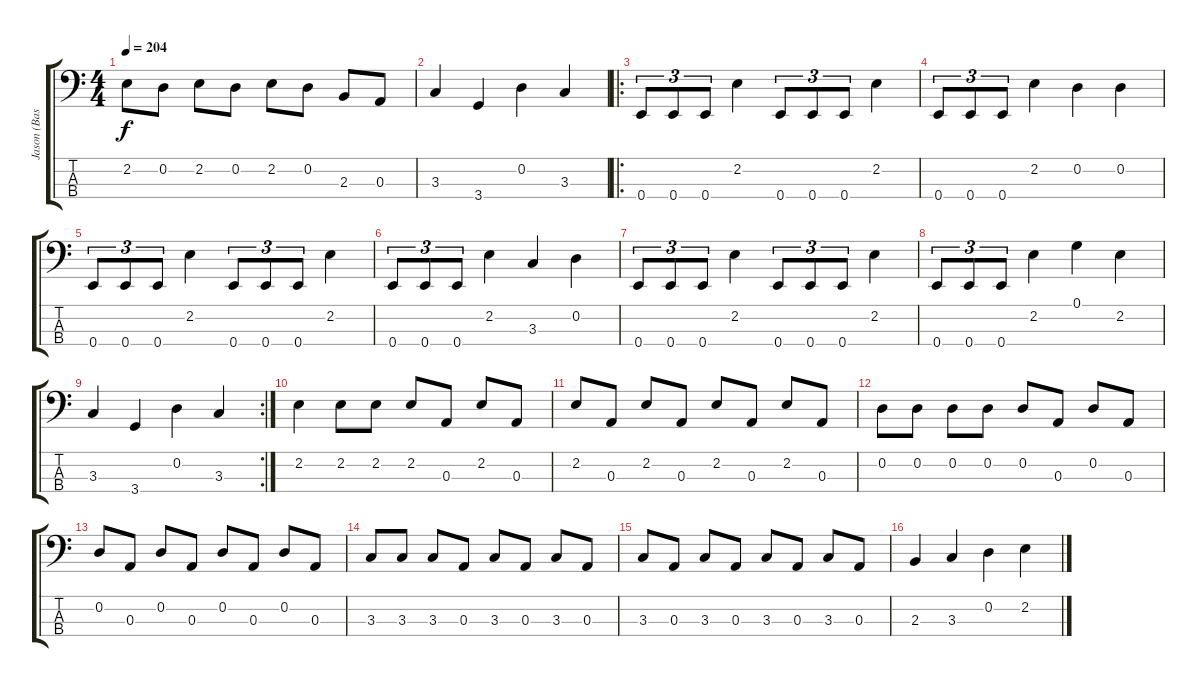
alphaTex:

\track ("Jason (Bass)" "Jason (Bas") {instrument electricbassfinger}
\staff {score tabs}
\tuning (G2 D2 A1 E1) {hide}
\ts (4 4)
\tempo 204
\clef f4
\ks c
2.2.8{dy f} 0.2.8 2.2.8 0.2.8 2.2.8 0.2.8 2.3.8 0.3.8 |
3.3.4 3.4.4 0.2.4 3.3.4 |
\ro
0.4.8{tu (3 2)} 0.4.8{tu (3 2)} 0.4.8{tu (3 2)} 2.2.4 0.4.8{tu (3 2)} 0.4.8{tu (3 2)} 0.4.8{tu (3 2)} 2.2.4 |
0.4.8{tu (3 2)} 0.4.8{tu (3 2)} 0.4.8{tu (3 2)} 2.2.4 0.2.4 0.2.4 |
0.4.8{tu (3 2)} 0.4.8{tu (3 2)} 0.4.8{tu (3 2)} 2.2.4 0.4.8{tu (3 2)} 0.4.8{tu (3 2)} 0.4.8{tu (3 2)} 2.2.4 |
0.4.8{tu (3 2)} 0.4.8{tu (3 2)} 0.4.8{tu (3 2)} 2.2.4 3.3.4 0.2.4 |
0.4.8{tu (3 2)} 0.4.8{tu (3 2)} 0.4.8{tu (3 2)} 2.2.4 0.4.8{tu (3 2)} 0.4.8{tu (3 2)} 0.4.8{tu (3 2)} 2.2.4 |
0.4.8{tu (3 2)} 0.4.8{tu (3 2)} 0.4.8{tu (3 2)} 2.2.4 0.1.4 2.2.4 |
\rc 2
3.3.4 3.4.4 0.2.4 3.3.4 |
2.2.4 2.2.8 2.2.8 2.2.8 0.3.8 2.2.8 0.3.8 |
2.2.8 0.3.8 2.2.8 0.3.8 2.2.8 0.3.8 2.2.8 0.3.8 |
0.2.8 0.2.8 0.2.8 0.2.8 0.2.8 0.3.8 0.2.8 0.3.8 |
0.2.8 0.3.8 0.2.8 0.3.8 0.2.8 0.3.8 0.2.8 0.3.8 |
3.3.8 3.3.8 3.3.8 0.3.8 3.3.8 0.3.8 3.3.8 0.3.8 |
3.3.8 0.3.8 3.3.8 0.3.8 3.3.8 0.3.8 3.3.8 0.3.8 |
2.3.4 3.3.4 0.2.4 2.2.4
